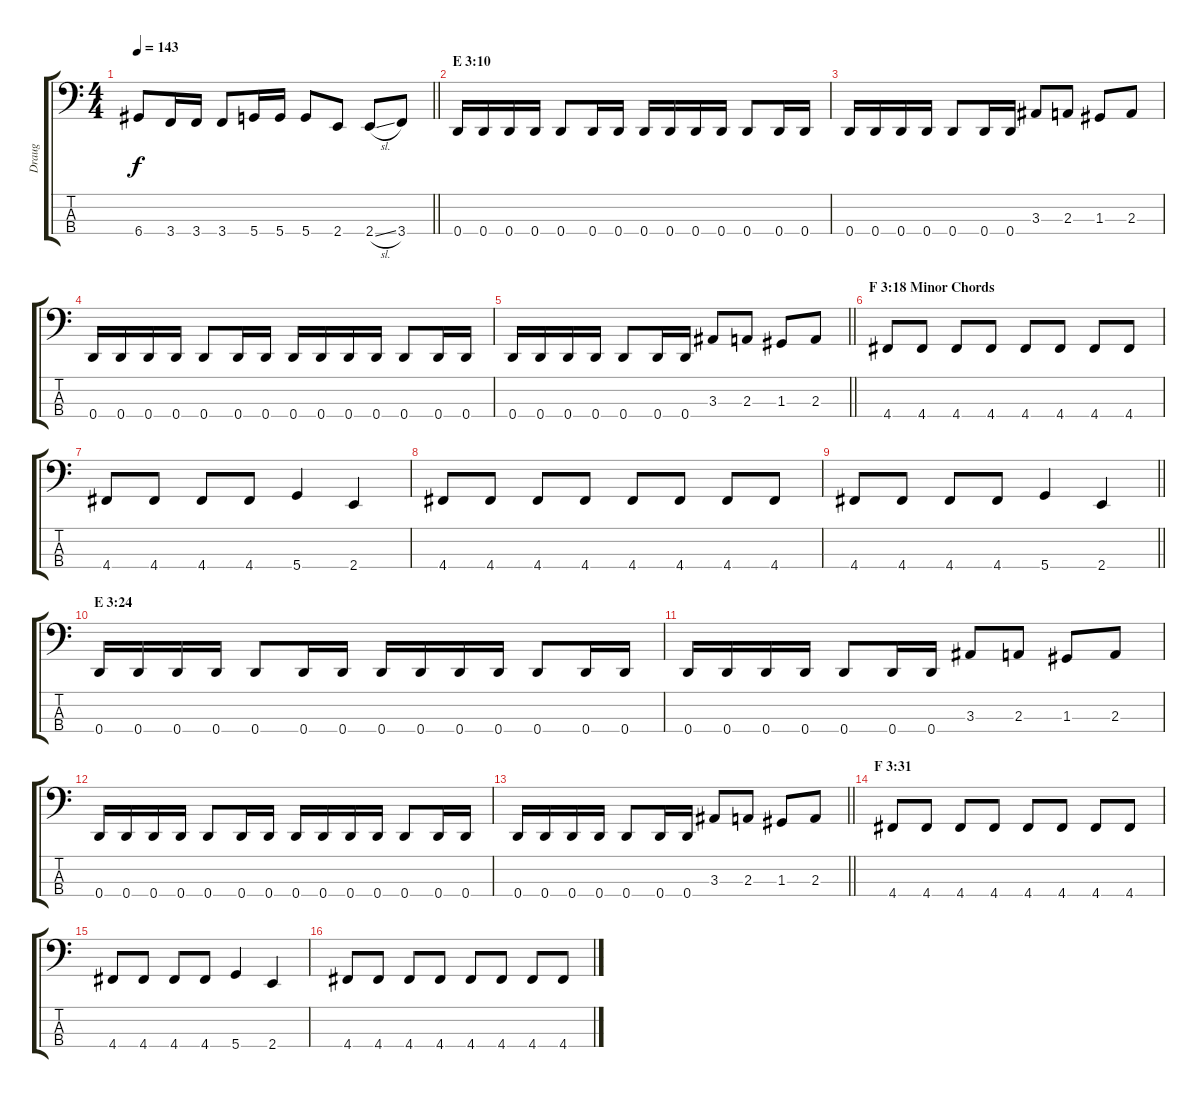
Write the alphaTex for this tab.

\track ("Draug" "Draug") {instrument synthbass2}
\staff {score tabs}
\tuning (F2 C2 G1 D1) {hide}
\ts (4 4)
\tempo 143
\clef f4
\barLineRight lightlight
\ks c
6.4.8{dy f} 3.4.16 3.4.16 3.4.8 5.4.16 5.4.16 5.4.8 2.4.8 2.4{sl}.8 3.4.8 |
\section ("" "E 3:10")
0.4.16 0.4.16 0.4.16 0.4.16 0.4.8 0.4.16 0.4.16 0.4.16 0.4.16 0.4.16 0.4.16 0.4.8 0.4.16 0.4.16 |
0.4.16 0.4.16 0.4.16 0.4.16 0.4.8 0.4.16 0.4.16 3.3.8 2.3.8 1.3.8 2.3.8 |
0.4.16 0.4.16 0.4.16 0.4.16 0.4.8 0.4.16 0.4.16 0.4.16 0.4.16 0.4.16 0.4.16 0.4.8 0.4.16 0.4.16 |
\barLineRight lightlight
0.4.16 0.4.16 0.4.16 0.4.16 0.4.8 0.4.16 0.4.16 3.3.8 2.3.8 1.3.8 2.3.8 |
\section ("" "F 3:18 Minor Chords")
4.4.8 4.4.8 4.4.8 4.4.8 4.4.8 4.4.8 4.4.8 4.4.8 |
4.4.8 4.4.8 4.4.8 4.4.8 5.4.4 2.4.4 |
4.4.8 4.4.8 4.4.8 4.4.8 4.4.8 4.4.8 4.4.8 4.4.8 |
\barLineRight lightlight
4.4.8 4.4.8 4.4.8 4.4.8 5.4.4 2.4.4 |
\section ("" "E 3:24")
0.4.16 0.4.16 0.4.16 0.4.16 0.4.8 0.4.16 0.4.16 0.4.16 0.4.16 0.4.16 0.4.16 0.4.8 0.4.16 0.4.16 |
0.4.16 0.4.16 0.4.16 0.4.16 0.4.8 0.4.16 0.4.16 3.3.8 2.3.8 1.3.8 2.3.8 |
0.4.16 0.4.16 0.4.16 0.4.16 0.4.8 0.4.16 0.4.16 0.4.16 0.4.16 0.4.16 0.4.16 0.4.8 0.4.16 0.4.16 |
\barLineRight lightlight
0.4.16 0.4.16 0.4.16 0.4.16 0.4.8 0.4.16 0.4.16 3.3.8 2.3.8 1.3.8 2.3.8 |
\section ("" "F 3:31")
4.4.8 4.4.8 4.4.8 4.4.8 4.4.8 4.4.8 4.4.8 4.4.8 |
4.4.8 4.4.8 4.4.8 4.4.8 5.4.4 2.4.4 |
4.4.8 4.4.8 4.4.8 4.4.8 4.4.8 4.4.8 4.4.8 4.4.8
